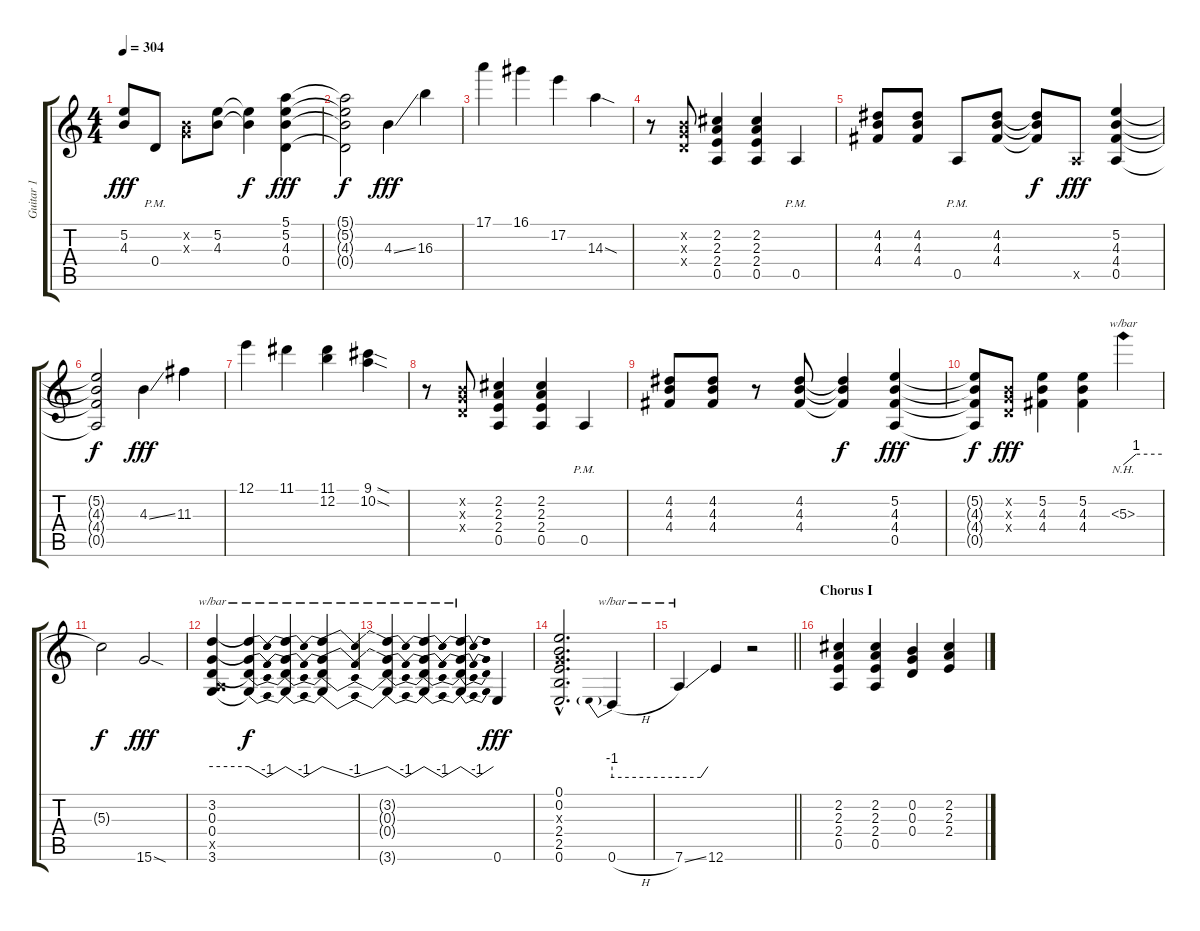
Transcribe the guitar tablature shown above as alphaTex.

\track ("Guitar 1" "Guitar 1") {instrument distortionguitar}
\staff {score tabs}
\tuning (E4 B3 G3 D3 A2 E2) {hide}
\ts (4 4)
\tempo 304
\clef g2
\ks c
(5.2 4.3).8{dy fff} 0.4{pm}.8 (0.2{x} 0.3{x}).8{instrument overdrivenguitar} (5.2 4.3).8{instrument distortionguitar} (5.2{t} 4.3{t}).4{dy f} (5.1 5.2 4.3 0.4).4{dy fff} |
(5.1{t} 5.2{t} 4.3{t} 0.4{t}).2{dy f} 4.3{ss}.4{dy fff} 16.3.4 |
17.1.4 16.1.4 17.2.4 14.3{sod}.4 |
r.8 (0.2{x} 0.3{x} 0.4{x}).8{instrument overdrivenguitar} (2.2 2.3 2.4 0.5).4{instrument distortionguitar} (2.2 2.3 2.4 0.5).4 0.5{pm}.4 |
(4.2 4.3 4.4).8 (4.2 4.3 4.4).8 0.5{pm}.8 (4.2 4.3 4.4).8 (4.2{t} 4.3{t} 4.4{t}).8{dy f} 0.5{x}.8{dy fff instrument overdrivenguitar} (5.2 4.3 4.4 0.5).4{instrument distortionguitar} |
(5.2{t} 4.3{t} 4.4{t} 0.5{t}).2{dy f} 4.3{ss}.4{dy fff} 11.3.4 |
12.1.4 11.1.4 (11.1 12.2).4 (9.1{sod} 10.2{sod}).4 |
r.8 (0.2{x} 0.3{x} 0.4{x}).8{instrument overdrivenguitar} (2.2 2.3 2.4 0.5).4{instrument distortionguitar} (2.2 2.3 2.4 0.5).4 0.5{pm}.4 |
(4.2 4.3 4.4).8 (4.2 4.3 4.4).8 r.8 (4.2 4.3 4.4).8 (4.2{t} 4.3{t} 4.4{t}).4{dy f} (5.2 4.3 4.4 0.5).4{dy fff} |
(5.2{t} 4.3{t} 4.4{t} 0.5{t}).8{dy f} (0.2{x} 0.3{x} 0.4{x}).8{dy fff instrument overdrivenguitar} (5.2 4.3 4.4).4{instrument distortionguitar} (5.2 4.3 4.4).4 5.3{nh}.4{tbe (custom default 0 0 20 4 60 4)} |
5.3{t}.2{dy f} 15.6{sod}.2{dy fff} |
(3.2 0.3 0.4 0.5{x} 3.6).4{tbe (hold default 0 0 60 0)} (3.2{t} 0.3{t} 0.4{t} 3.6{t}).4{tbe (dip default 0 0 30 -4 60 0) dy f} (3.2{t} 0.3{t} 0.4{t} 3.6{t}).4{tbe (dip default 0 0 30 -4 60 0)} (3.2{t} 0.3{t} 0.4{t} 3.6{t}).4{tbe (dip default 0 0 30 -4 60 0)} |
(3.2{t} 0.3{t} 0.4{t} 3.6{t}).4{tbe (dip default 0 0 30 -4 60 0)} (3.2{t} 0.3{t} 0.4{t} 3.6{t}).4{tbe (dip default 0 0 30 -4 60 0)} (3.2{t} 0.3{t} 0.4{t} 3.6{t}).4{tbe (dip default 0 0 30 -4 60 0)} 0.6.4{dy fff} |
(0.1{hac} 0.2{hac} 0.3{hac x} 2.4{hac} 2.5{hac} 0.6{hac}).2{d} 0.6{h}.4{tbe (predive default 0 -4 60 -4)} |
\barLineRight lightlight
7.6{ss}.4{tbe (custom default 0 -4 45 -4 60 0)} 12.6.4 r.2 |
\section ("" "Chorus I")
(2.2 2.3 2.4 0.5).4 (2.2 2.3 2.4 0.5).4 (0.2 0.3 0.4).4 (2.2 2.3 2.4).4
